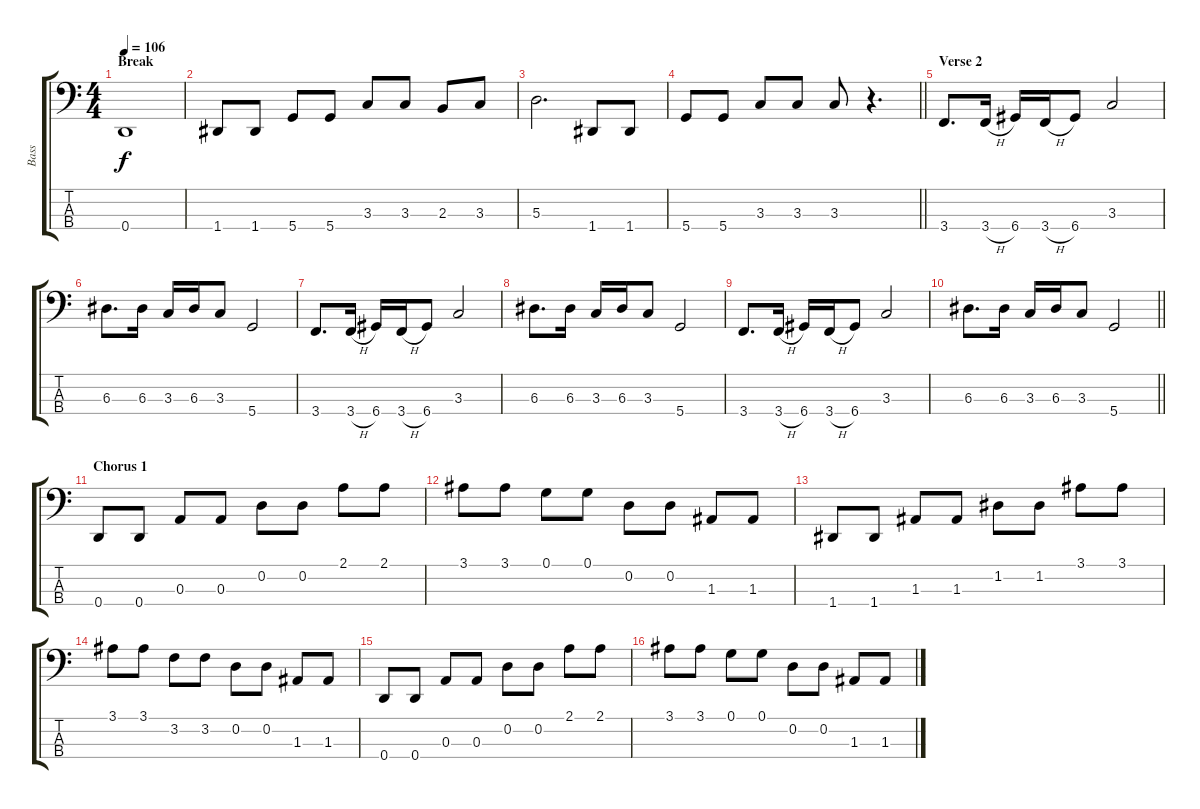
\track ("Bass" "Bass") {instrument synthbass1}
\staff {score tabs}
\tuning (G2 D2 A1 D1) {hide}
\ts (4 4)
\section ("" "Break")
\tempo 106
\clef f4
\ks c
0.4.1{dy f volume 13 instrument lead8bassandlead} |
1.4.8 1.4.8 5.4.8 5.4.8 3.3.8 3.3.8 2.3.8 3.3.8 |
5.3.2{d} 1.4.8 1.4.8 |
\barLineRight lightlight
5.4.8 5.4.8 3.3.8 3.3.8 3.3.8 r.4{d} |
\section ("" "Verse 2")
3.4.8{d volume 16 instrument synthbass1} 3.4{h}.16 6.4.16 3.4{h}.16 6.4.8 3.3.2 |
6.3.8{d} 6.3.16 3.3.16 6.3.16 3.3.8 5.4.2 |
3.4.8{d} 3.4{h}.16 6.4.16 3.4{h}.16 6.4.8 3.3.2 |
6.3.8{d} 6.3.16 3.3.16 6.3.16 3.3.8 5.4.2 |
3.4.8{d} 3.4{h}.16 6.4.16 3.4{h}.16 6.4.8 3.3.2 |
\barLineRight lightlight
6.3.8{d} 6.3.16 3.3.16 6.3.16 3.3.8 5.4.2 |
\section ("" "Chorus 1")
0.4.8{volume 13 instrument lead8bassandlead} 0.4.8 0.3.8 0.3.8 0.2.8 0.2.8 2.1.8 2.1.8 |
3.1.8 3.1.8 0.1.8 0.1.8 0.2.8 0.2.8 1.3.8 1.3.8 |
1.4.8 1.4.8 1.3.8 1.3.8 1.2.8 1.2.8 3.1.8 3.1.8 |
3.1.8 3.1.8 3.2.8 3.2.8 0.2.8 0.2.8 1.3.8 1.3.8 |
0.4.8 0.4.8 0.3.8 0.3.8 0.2.8 0.2.8 2.1.8 2.1.8 |
3.1.8 3.1.8 0.1.8 0.1.8 0.2.8 0.2.8 1.3.8 1.3.8
